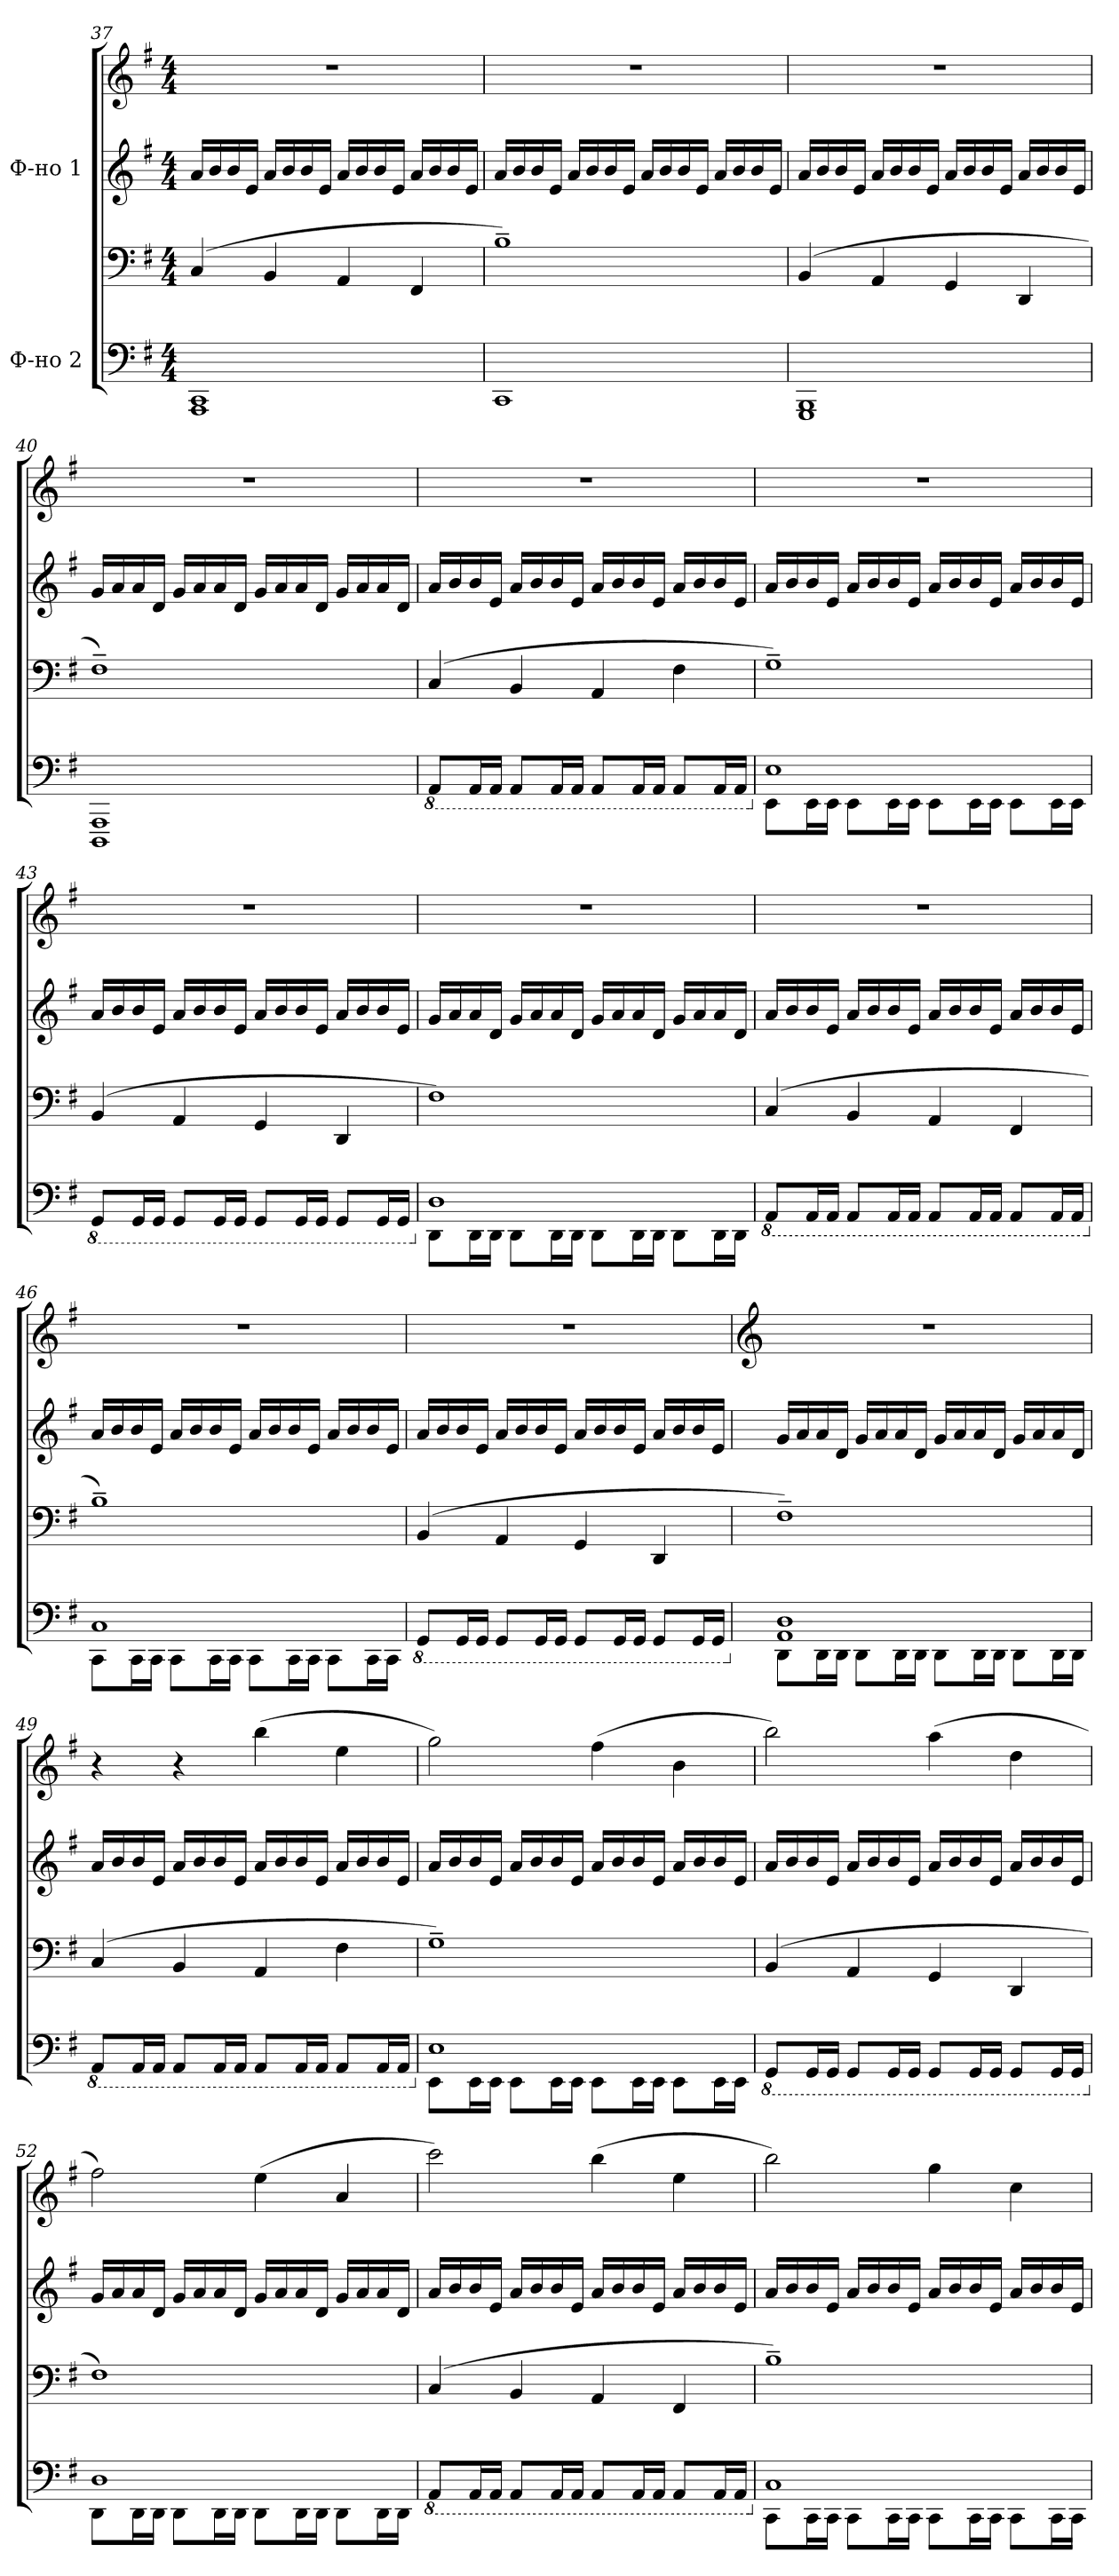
**kern	**kern	**kern	**kern
*part2	*part2	*part1	*part1
*staff4	*staff3	*staff2	*staff1
*I"Ф-но 2	*	*I"Ф-но 1	*
*clefF4	*clefF4	*clefG2	*clefG2
*k[f#]	*k[f#]	*k[f#]	*k[f#]
*M4/4	*M4/4	*M4/4	*M4/4
=37	=37	=37	=37
1AAA 1CC	(4C/	16a/LL	1r
.	.	16b/	.
.	.	16b/	.
.	.	16e/JJ	.
.	4BB/	16a/LL	.
.	.	16b/	.
.	.	16b/	.
.	.	16e/JJ	.
.	4AA/	16a/LL	.
.	.	16b/	.
.	.	16b/	.
.	.	16e/JJ	.
.	4FF#/	16a/LL	.
.	.	16b/	.
.	.	16b/	.
.	.	16e/JJ	.
=38	=38	=38	=38
1CC	1B~)	16a/LL	1r
.	.	16b/	.
.	.	16b/	.
.	.	16e/JJ	.
.	.	16a/LL	.
.	.	16b/	.
.	.	16b/	.
.	.	16e/JJ	.
.	.	16a/LL	.
.	.	16b/	.
.	.	16b/	.
.	.	16e/JJ	.
.	.	16a/LL	.
.	.	16b/	.
.	.	16b/	.
.	.	16e/JJ	.
!!LO:LB:g=z
=39	=39	=39	=39
1GGG 1BBB	(4BB/	16a/LL	1r
.	.	16b/	.
.	.	16b/	.
.	.	16e/JJ	.
.	4AA/	16a/LL	.
.	.	16b/	.
.	.	16b/	.
.	.	16e/JJ	.
.	4GG/	16a/LL	.
.	.	16b/	.
.	.	16b/	.
.	.	16e/JJ	.
.	4DD/	16a/LL	.
.	.	16b/	.
.	.	16b/	.
.	.	16e/JJ	.
=40	=40	=40	=40
1DDD 1AAA	1F#~)	16g/LL	1r
.	.	16a/	.
.	.	16a/	.
.	.	16d/JJ	.
.	.	16g/LL	.
.	.	16a/	.
.	.	16a/	.
.	.	16d/JJ	.
.	.	16g/LL	.
.	.	16a/	.
.	.	16a/	.
.	.	16d/JJ	.
.	.	16g/LL	.
.	.	16a/	.
.	.	16a/	.
.	.	16d/JJ	.
=41	=41	=41	=41
*8ba	*	*	*
8AAA/L	(4C/	16a/LL	1r
.	.	16b/	.
16AAA/L	.	16b/	.
16AAA/JJ	.	16e/JJ	.
8AAA/L	4BB/	16a/LL	.
.	.	16b/	.
16AAA/L	.	16b/	.
16AAA/JJ	.	16e/JJ	.
8AAA/L	4AA/	16a/LL	.
.	.	16b/	.
16AAA/L	.	16b/	.
16AAA/JJ	.	16e/JJ	.
8AAA/L	4F#\	16a/LL	.
.	.	16b/	.
16AAA/L	.	16b/	.
16AAA/JJ	.	16e/JJ	.
!!LO:PB:g=z
=42	=42	=42	=42
*X8ba	*	*	*
*^	*	*	*
1E	8EE\L	1G~)	16a/LL	1r
.	.	.	16b/	.
.	16EE\L	.	16b/	.
.	16EE\JJ	.	16e/JJ	.
.	8EE\L	.	16a/LL	.
.	.	.	16b/	.
.	16EE\L	.	16b/	.
.	16EE\JJ	.	16e/JJ	.
.	8EE\L	.	16a/LL	.
.	.	.	16b/	.
.	16EE\L	.	16b/	.
.	16EE\JJ	.	16e/JJ	.
.	8EE\L	.	16a/LL	.
.	.	.	16b/	.
.	16EE\L	.	16b/	.
.	16EE\JJ	.	16e/JJ	.
*v	*v	*	*	*
=43	=43	=43	=43
*8ba	*	*	*
8GGG/L	(4BB/	16a/LL	1r
.	.	16b/	.
16GGG/L	.	16b/	.
16GGG/JJ	.	16e/JJ	.
8GGG/L	4AA/	16a/LL	.
.	.	16b/	.
16GGG/L	.	16b/	.
16GGG/JJ	.	16e/JJ	.
8GGG/L	4GG/	16a/LL	.
.	.	16b/	.
16GGG/L	.	16b/	.
16GGG/JJ	.	16e/JJ	.
8GGG/L	4DD/	16a/LL	.
.	.	16b/	.
16GGG/L	.	16b/	.
16GGG/JJ	.	16e/JJ	.
!!LO:LB:g=z
=44	=44	=44	=44
*X8ba	*	*	*
*^	*	*	*
1D	8DD\L	1F#)	16g/LL	1r
.	.	.	16a/	.
.	16DD\L	.	16a/	.
.	16DD\JJ	.	16d/JJ	.
.	8DD\L	.	16g/LL	.
.	.	.	16a/	.
.	16DD\L	.	16a/	.
.	16DD\JJ	.	16d/JJ	.
.	8DD\L	.	16g/LL	.
.	.	.	16a/	.
.	16DD\L	.	16a/	.
.	16DD\JJ	.	16d/JJ	.
.	8DD\L	.	16g/LL	.
.	.	.	16a/	.
.	16DD\L	.	16a/	.
.	16DD\JJ	.	16d/JJ	.
*v	*v	*	*	*
=45	=45	=45	=45
*8ba	*	*	*
8AAA/L	(4C/	16a/LL	1r
.	.	16b/	.
16AAA/L	.	16b/	.
16AAA/JJ	.	16e/JJ	.
8AAA/L	4BB/	16a/LL	.
.	.	16b/	.
16AAA/L	.	16b/	.
16AAA/JJ	.	16e/JJ	.
8AAA/L	4AA/	16a/LL	.
.	.	16b/	.
16AAA/L	.	16b/	.
16AAA/JJ	.	16e/JJ	.
8AAA/L	4FF#/	16a/LL	.
.	.	16b/	.
16AAA/L	.	16b/	.
16AAA/JJ	.	16e/JJ	.
!!LO:LB:g=z
=46	=46	=46	=46
*X8ba	*	*	*
*^	*	*	*
1C	8CC\L	1B~)	16a/LL	1r
.	.	.	16b/	.
.	16CC\L	.	16b/	.
.	16CC\JJ	.	16e/JJ	.
.	8CC\L	.	16a/LL	.
.	.	.	16b/	.
.	16CC\L	.	16b/	.
.	16CC\JJ	.	16e/JJ	.
.	8CC\L	.	16a/LL	.
.	.	.	16b/	.
.	16CC\L	.	16b/	.
.	16CC\JJ	.	16e/JJ	.
.	8CC\L	.	16a/LL	.
.	.	.	16b/	.
.	16CC\L	.	16b/	.
.	16CC\JJ	.	16e/JJ	.
*v	*v	*	*	*
=47	=47	=47	=47
*8ba	*	*	*
8GGG/L	(4BB/	16a/LL	1r
.	.	16b/	.
16GGG/L	.	16b/	.
16GGG/JJ	.	16e/JJ	.
8GGG/L	4AA/	16a/LL	.
.	.	16b/	.
16GGG/L	.	16b/	.
16GGG/JJ	.	16e/JJ	.
8GGG/L	4GG/	16a/LL	.
.	.	16b/	.
16GGG/L	.	16b/	.
16GGG/JJ	.	16e/JJ	.
8GGG/L	4DD/	16a/LL	.
.	.	16b/	.
16GGG/L	.	16b/	.
16GGG/JJ	.	16e/JJ	.
!!LO:PB:g=z
=48	=48	=48	=48
*	*	*	*clefG2
*X8ba	*	*	*
*^	*	*	*
1AA 1D	8DD\L	1F#~)	16g/LL	1r
.	.	.	16a/	.
.	16DD\L	.	16a/	.
.	16DD\JJ	.	16d/JJ	.
.	8DD\L	.	16g/LL	.
.	.	.	16a/	.
.	16DD\L	.	16a/	.
.	16DD\JJ	.	16d/JJ	.
.	8DD\L	.	16g/LL	.
.	.	.	16a/	.
.	16DD\L	.	16a/	.
.	16DD\JJ	.	16d/JJ	.
.	8DD\L	.	16g/LL	.
.	.	.	16a/	.
.	16DD\L	.	16a/	.
.	16DD\JJ	.	16d/JJ	.
*v	*v	*	*	*
=49	=49	=49	=49
*8ba	*	*	*
8AAA/L	(4C/	16a/LL	4r
.	.	16b/	.
16AAA/L	.	16b/	.
16AAA/JJ	.	16e/JJ	.
8AAA/L	4BB/	16a/LL	4r
.	.	16b/	.
16AAA/L	.	16b/	.
16AAA/JJ	.	16e/JJ	.
8AAA/L	4AA/	16a/LL	(4bb\
.	.	16b/	.
16AAA/L	.	16b/	.
16AAA/JJ	.	16e/JJ	.
8AAA/L	4F#\	16a/LL	4ee\
.	.	16b/	.
16AAA/L	.	16b/	.
16AAA/JJ	.	16e/JJ	.
!!LO:LB:g=z
=50	=50	=50	=50
*X8ba	*	*	*
*^	*	*	*
1E	8EE\L	1G~)	16a/LL	2gg\)
.	.	.	16b/	.
.	16EE\L	.	16b/	.
.	16EE\JJ	.	16e/JJ	.
.	8EE\L	.	16a/LL	.
.	.	.	16b/	.
.	16EE\L	.	16b/	.
.	16EE\JJ	.	16e/JJ	.
.	8EE\L	.	16a/LL	(4ff#\
.	.	.	16b/	.
.	16EE\L	.	16b/	.
.	16EE\JJ	.	16e/JJ	.
.	8EE\L	.	16a/LL	4b\
.	.	.	16b/	.
.	16EE\L	.	16b/	.
.	16EE\JJ	.	16e/JJ	.
*v	*v	*	*	*
=51	=51	=51	=51
*8ba	*	*	*
8GGG/L	(4BB/	16a/LL	2bb\)
.	.	16b/	.
16GGG/L	.	16b/	.
16GGG/JJ	.	16e/JJ	.
8GGG/L	4AA/	16a/LL	.
.	.	16b/	.
16GGG/L	.	16b/	.
16GGG/JJ	.	16e/JJ	.
8GGG/L	4GG/	16a/LL	(4aa\
.	.	16b/	.
16GGG/L	.	16b/	.
16GGG/JJ	.	16e/JJ	.
8GGG/L	4DD/	16a/LL	4dd\
.	.	16b/	.
16GGG/L	.	16b/	.
16GGG/JJ	.	16e/JJ	.
!!LO:LB:g=z
=52	=52	=52	=52
*X8ba	*	*	*
*^	*	*	*
1D	8DD\L	1F#)	16g/LL	2ff#\)
.	.	.	16a/	.
.	16DD\L	.	16a/	.
.	16DD\JJ	.	16d/JJ	.
.	8DD\L	.	16g/LL	.
.	.	.	16a/	.
.	16DD\L	.	16a/	.
.	16DD\JJ	.	16d/JJ	.
.	8DD\L	.	16g/LL	(4ee\
.	.	.	16a/	.
.	16DD\L	.	16a/	.
.	16DD\JJ	.	16d/JJ	.
.	8DD\L	.	16g/LL	4a/
.	.	.	16a/	.
.	16DD\L	.	16a/	.
.	16DD\JJ	.	16d/JJ	.
*v	*v	*	*	*
=53	=53	=53	=53
*8ba	*	*	*
8AAA/L	(4C/	16a/LL	2ccc\)
.	.	16b/	.
16AAA/L	.	16b/	.
16AAA/JJ	.	16e/JJ	.
8AAA/L	4BB/	16a/LL	.
.	.	16b/	.
16AAA/L	.	16b/	.
16AAA/JJ	.	16e/JJ	.
8AAA/L	4AA/	16a/LL	(4bb\
.	.	16b/	.
16AAA/L	.	16b/	.
16AAA/JJ	.	16e/JJ	.
8AAA/L	4FF#/	16a/LL	4ee\
.	.	16b/	.
16AAA/L	.	16b/	.
16AAA/JJ	.	16e/JJ	.
!!LO:PB:g=z
=54	=54	=54	=54
*X8ba	*	*	*
*^	*	*	*
1C	8CC\L	1B~)	16a/LL	2bb\)
.	.	.	16b/	.
.	16CC\L	.	16b/	.
.	16CC\JJ	.	16e/JJ	.
.	8CC\L	.	16a/LL	.
.	.	.	16b/	.
.	16CC\L	.	16b/	.
.	16CC\JJ	.	16e/JJ	.
.	8CC\L	.	16a/LL	4gg\
.	.	.	16b/	.
.	16CC\L	.	16b/	.
.	16CC\JJ	.	16e/JJ	.
.	8CC\L	.	16a/LL	4cc\
.	.	.	16b/	.
.	16CC\L	.	16b/	.
.	16CC\JJ	.	16e/JJ	.
*v	*v	*	*	*
=	=	=	=
*-	*-	*-	*-
